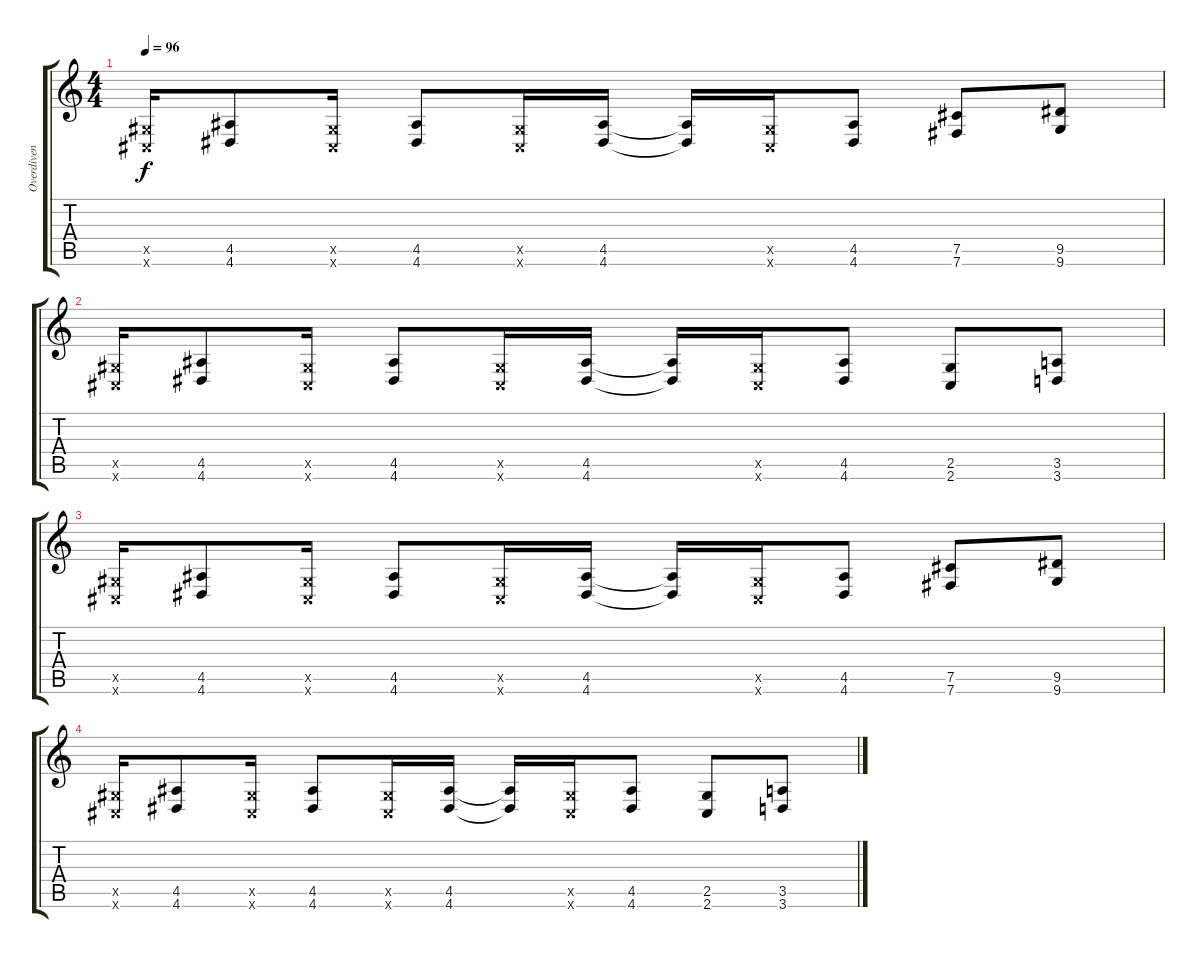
\track ("Overdiven Guitar" "Overdiven ") {instrument overdrivenguitar}
\staff {score tabs}
\tuning (Db4 Ab3 E3 B2 Gb2 B1) {hide}
\ts (4 4)
\tempo 96
\clef g2
\ks c
(2.5{x} 2.6{x}).16{dy f} (4.5 4.6).8 (2.5{x} 2.6{x}).16 (4.5 4.6).8 (2.5{x} 2.6{x}).16 (4.5 4.6).16 (4.5{t} 4.6{t}).16 (2.5{x} 2.6{x}).16 (4.5 4.6).8 (7.5 7.6).8 (9.5 9.6).8 |
(2.5{x} 2.6{x}).16 (4.5 4.6).8 (2.5{x} 2.6{x}).16 (4.5 4.6).8 (2.5{x} 2.6{x}).16 (4.5 4.6).16 (4.5{t} 4.6{t}).16 (2.5{x} 2.6{x}).16 (4.5 4.6).8 (2.5 2.6).8 (3.5 3.6).8 |
(2.5{x} 2.6{x}).16 (4.5 4.6).8 (2.5{x} 2.6{x}).16 (4.5 4.6).8 (2.5{x} 2.6{x}).16 (4.5 4.6).16 (4.5{t} 4.6{t}).16 (2.5{x} 2.6{x}).16 (4.5 4.6).8 (7.5 7.6).8 (9.5 9.6).8 |
(2.5{x} 2.6{x}).16 (4.5 4.6).8 (2.5{x} 2.6{x}).16 (4.5 4.6).8 (2.5{x} 2.6{x}).16 (4.5 4.6).16 (4.5{t} 4.6{t}).16 (2.5{x} 2.6{x}).16 (4.5 4.6).8 (2.5 2.6).8 (3.5 3.6).8
